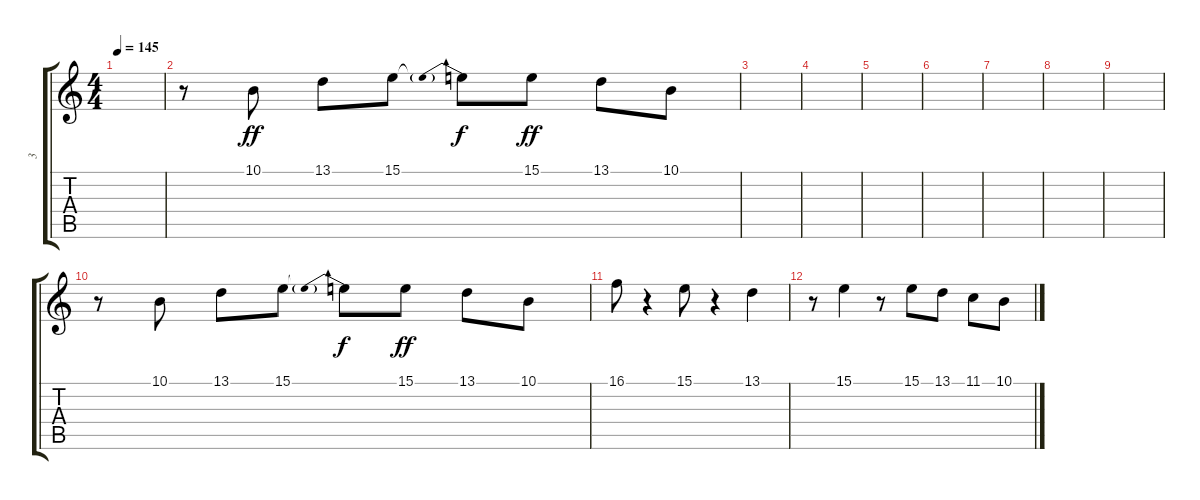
\track ("3" "3") {instrument tremolostrings}
\staff {score tabs}
\tuning (Db4 Ab3 E3 B2 Gb2 B1) {hide}
\ts (4 4)
\tempo 145
\clef g2
\ks c
|
r.8 10.1.8{dy ff} 13.1.8 15.1.8 15.1{be (prebend 0 1 60 1) t}.8{dy f} 15.1.8{dy ff} 13.1.8 10.1.8 |
|
|
|
|
|
|
|
r.8 10.1.8 13.1.8 15.1.8 15.1{be (prebend 0 1 60 1) t}.8{dy f} 15.1.8{dy ff} 13.1.8 10.1.8 |
16.1.8 r.4 15.1.8 r.4 13.1.4 |
r.8 15.1.4 r.8 15.1.8 13.1.8 11.1.8 10.1.8
